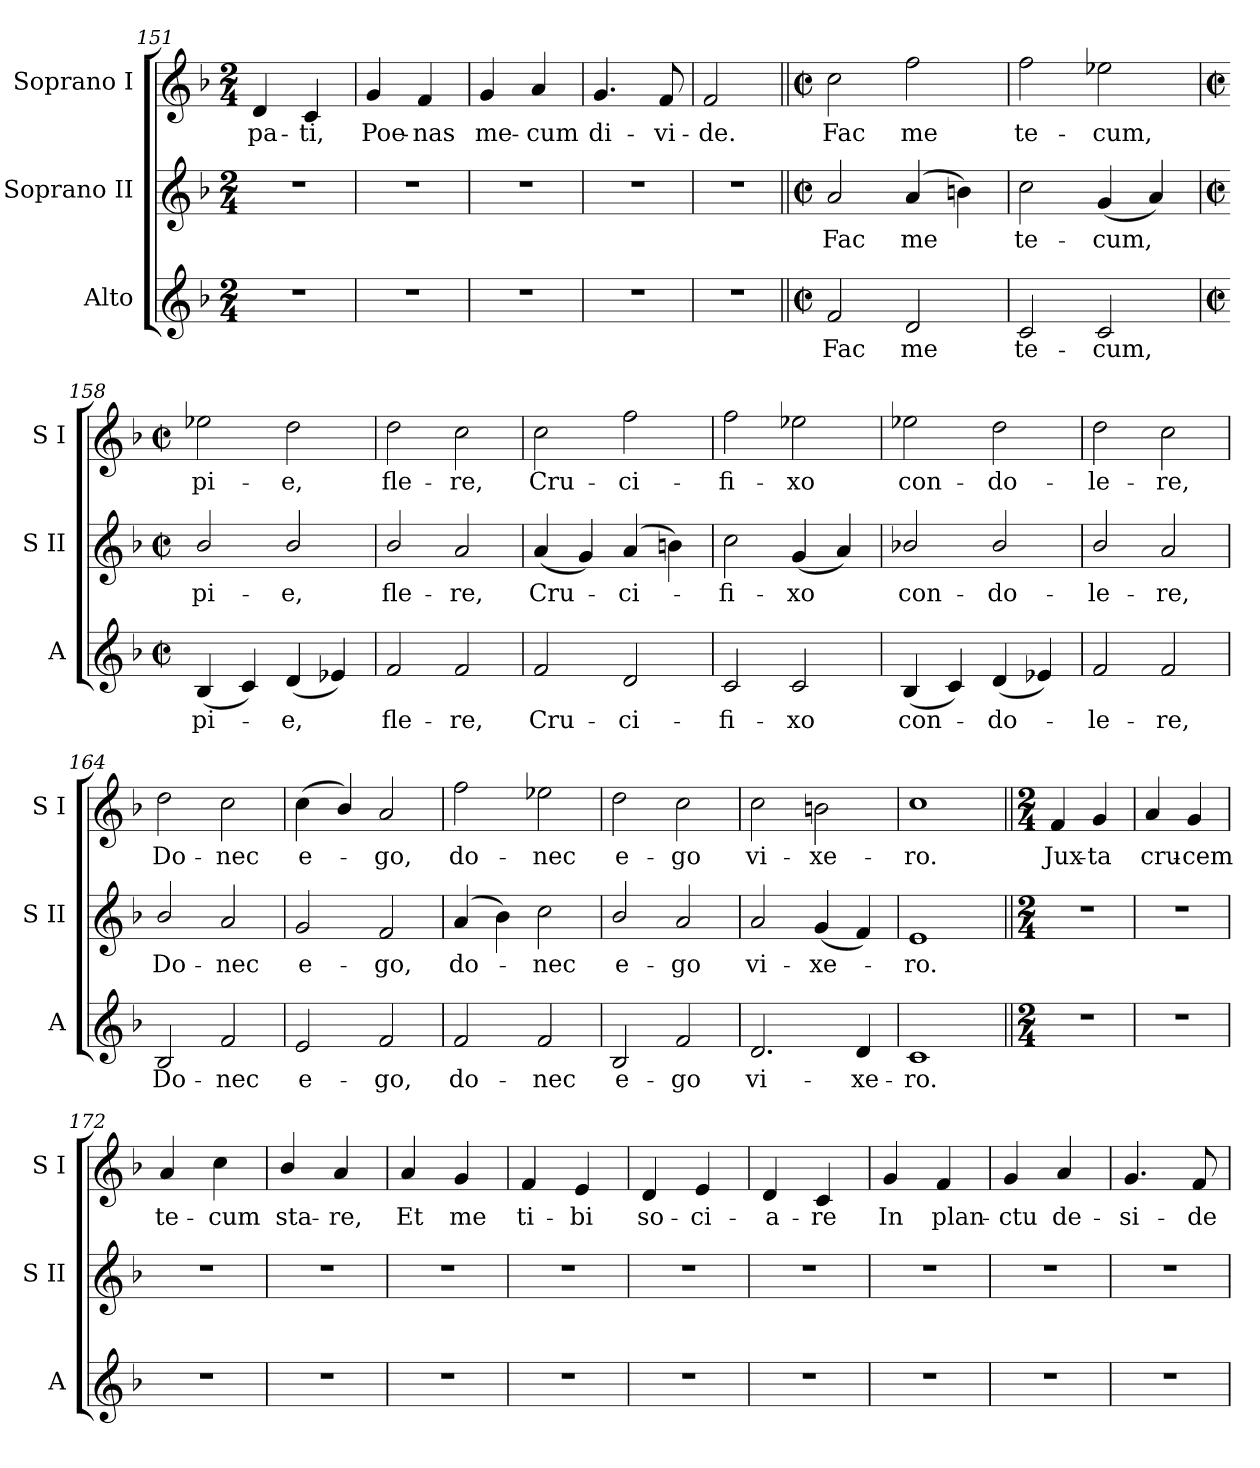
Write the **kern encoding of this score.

**kern	**text	**kern	**text	**kern	**text
*part3	*part3	*part2	*part2	*part1	*part1
*staff3	*staff3	*staff2	*staff2	*staff1	*staff1
*I"Alto	*	*I"Soprano II	*	*I"Soprano I	*
*I'A	*	*I'S II	*	*I'S I	*
*clefG2	*	*clefG2	*	*clefG2	*
*k[b-]	*	*k[b-]	*	*k[b-]	*
*F:	*	*F:	*	*F:	*
*M2/4	*	*M2/4	*	*M2/4	*
=151	=151	=151	=151	=151	=151
!LO:N:vis=1	!	!LO:N:vis=1	!	!	!LO:LY:b
2r	.	2r	.	4d	pa-
!	!	!	!	!	!LO:LY:b
.	.	.	.	4c	-ti,
=152	=152	=152	=152	=152	=152
!LO:N:vis=1	!	!LO:N:vis=1	!	!	!LO:LY:b
2r	.	2r	.	4g	Poe-
!	!	!	!	!	!LO:LY:b
.	.	.	.	4f	-nas
=153	=153	=153	=153	=153	=153
!LO:N:vis=1	!	!LO:N:vis=1	!	!	!LO:LY:b
2r	.	2r	.	4g	me-
!	!	!	!	!	!LO:LY:b
.	.	.	.	4a	-cum
=154	=154	=154	=154	=154	=154
!LO:N:vis=1	!	!LO:N:vis=1	!	!	!LO:LY:b
2r	.	2r	.	4.g	di-
!	!	!	!	!	!LO:LY:b
.	.	.	.	8f	-vi-
=155	=155	=155	=155	=155	=155
!LO:N:vis=1	!	!LO:N:vis=1	!	!	!LO:LY:b
2r	.	2r	.	2f	-de.
=156||	=156||	=156||	=156||	=156||	=156||
*M2/2	*	*M2/2	*	*M2/2	*
*met(c|)	*	*met(c|)	*	*met(c|)	*
!	!LO:LY:b	!	!LO:LY:b	!	!LO:LY:b
2f	Fac	2a	Fac	2cc	Fac
!	!LO:LY:b	!	!LO:LY:b	!	!LO:LY:b
2d	me	(<4a	me	2ff	me
.	.	4bn)	.	.	.
=157	=157	=157	=157	=157	=157
!	!LO:LY:b	!	!LO:LY:b	!	!LO:LY:b
2c	te-	2cc	te-	2ff	te-
!	!LO:LY:b	!	!LO:LY:b	!	!LO:LY:b
2c	-cum,	(<4g	-cum,	2ee-X	-cum,
.	.	4a)	.	.	.
!!LO:LB:g=z
=158	=158	=158	=158	=158	=158
*M2/2	*	*M2/2	*	*M2/2	*
*met(c|)	*	*met(c|)	*	*met(c|)	*
!	!LO:LY:b	!	!LO:LY:b	!	!LO:LY:b
(<4B-	pi-	2b-/	pi-	2ee-X	pi-
4c)	.	.	.	.	.
!	!LO:LY:b	!	!LO:LY:b	!	!LO:LY:b
(<4d	e,	2b-/	-e,	2dd	-e,
4e-X)	.	.	.	.	.
=159	=159	=159	=159	=159	=159
!	!LO:LY:b	!	!LO:LY:b	!	!LO:LY:b
2f	fle-	2b-/	fle-	2dd	fle-
!	!LO:LY:b	!	!LO:LY:b	!	!LO:LY:b
2f	-re,	2a	-re,	2cc	-re,
=160	=160	=160	=160	=160	=160
!	!LO:LY:b	!	!LO:LY:b	!	!LO:LY:b
2f	Cru-	(<4a	Cru-	2cc	Cru-
.	.	4g)	.	.	.
!	!LO:LY:b	!	!LO:LY:b	!	!LO:LY:b
2d	-ci-	(<4a	ci-	2ff	-ci-
.	.	4bn)	.	.	.
=161	=161	=161	=161	=161	=161
!	!LO:LY:b	!	!LO:LY:b	!	!LO:LY:b
2c	-fi-	2cc	fi-	2ff	-fi-
!	!LO:LY:b	!	!LO:LY:b	!	!LO:LY:b
2c	-xo	(<4g	-xo	2ee-X	-xo
.	.	4a)	.	.	.
=162	=162	=162	=162	=162	=162
!	!LO:LY:b	!	!LO:LY:b	!	!LO:LY:b
(<4B-	con-	2b-X/	con-	2ee-X	con-
4c)	.	.	.	.	.
!	!LO:LY:b	!	!LO:LY:b	!	!LO:LY:b
(<4d	do-	2b-/	-do-	2dd	-do-
4e-X)	.	.	.	.	.
=163	=163	=163	=163	=163	=163
!	!LO:LY:b	!	!LO:LY:b	!	!LO:LY:b
2f	le-	2b-/	-le-	2dd	-le-
!	!LO:LY:b	!	!LO:LY:b	!	!LO:LY:b
2f	-re,	2a	-re,	2cc	-re,
=164	=164	=164	=164	=164	=164
!	!LO:LY:b	!	!LO:LY:b	!	!LO:LY:b
2B-	Do-	2b-/	Do-	2dd	Do-
!	!LO:LY:b	!	!LO:LY:b	!	!LO:LY:b
2f	-nec	2a	-nec	2cc	-nec
=165	=165	=165	=165	=165	=165
!	!LO:LY:b	!	!LO:LY:b	!	!LO:LY:b
2e	e-	2g	e-	(<4cc	e-
.	.	.	.	4b-/)	.
!	!LO:LY:b	!	!LO:LY:b	!	!LO:LY:b
2f	-go,	2f	-go,	2a	go,
=166	=166	=166	=166	=166	=166
!	!LO:LY:b	!	!LO:LY:b	!	!LO:LY:b
2f	do-	(<4a	do-	2ff	do-
.	.	4b-)	.	.	.
!	!LO:LY:b	!	!LO:LY:b	!	!LO:LY:b
2f	-nec	2cc	nec	2ee-X	-nec
=167	=167	=167	=167	=167	=167
!	!LO:LY:b	!	!LO:LY:b	!	!LO:LY:b
2B-	e-	2b-/	e-	2dd	e-
!	!LO:LY:b	!	!LO:LY:b	!	!LO:LY:b
2f	-go	2a	-go	2cc	-go
!!LO:LB:g=z
=168	=168	=168	=168	=168	=168
!	!LO:LY:b	!	!LO:LY:b	!	!LO:LY:b
2.d	vi-	2a	vi-	2cc	vi-
!	!	!	!LO:LY:b	!	!LO:LY:b
.	.	(<4g	-xe-	2bn	-xe-
!	!LO:LY:b	!	!	!	!
4d	-xe-	4f)	.	.	.
=169	=169	=169	=169	=169	=169
!	!LO:LY:b	!	!LO:LY:b	!	!LO:LY:b
1c	-ro.	1e	ro.	1cc	-ro.
=170||	=170||	=170||	=170||	=170||	=170||
*M2/4	*	*M2/4	*	*M2/4	*
!LO:N:vis=1	!	!LO:N:vis=1	!	!	!LO:LY:b
2r	.	2r	.	4f	Jux-
!	!	!	!	!	!LO:LY:b
.	.	.	.	4g	-ta
=171	=171	=171	=171	=171	=171
!LO:N:vis=1	!	!LO:N:vis=1	!	!	!LO:LY:b
2r	.	2r	.	4a	cru-
!	!	!	!	!	!LO:LY:b
.	.	.	.	4g	-cem
=172	=172	=172	=172	=172	=172
!LO:N:vis=1	!	!LO:N:vis=1	!	!	!LO:LY:b
2r	.	2r	.	4a	te-
!	!	!	!	!	!LO:LY:b
.	.	.	.	4cc	-cum
=173	=173	=173	=173	=173	=173
!LO:N:vis=1	!	!LO:N:vis=1	!	!	!LO:LY:b
2r	.	2r	.	4b-/	sta-
!	!	!	!	!	!LO:LY:b
.	.	.	.	4a	-re,
=174	=174	=174	=174	=174	=174
!LO:N:vis=1	!	!LO:N:vis=1	!	!	!LO:LY:b
2r	.	2r	.	4a	Et
!	!	!	!	!	!LO:LY:b
.	.	.	.	4g	me
=175	=175	=175	=175	=175	=175
!LO:N:vis=1	!	!LO:N:vis=1	!	!	!LO:LY:b
2r	.	2r	.	4f	ti-
!	!	!	!	!	!LO:LY:b
.	.	.	.	4e	-bi
=176	=176	=176	=176	=176	=176
!LO:N:vis=1	!	!LO:N:vis=1	!	!	!LO:LY:b
2r	.	2r	.	4d	so-
!	!	!	!	!	!LO:LY:b
.	.	.	.	4e	-ci-
=177	=177	=177	=177	=177	=177
!LO:N:vis=1	!	!LO:N:vis=1	!	!	!LO:LY:b
2r	.	2r	.	4d	-a-
!	!	!	!	!	!LO:LY:b
.	.	.	.	4c	-re
=178	=178	=178	=178	=178	=178
!LO:N:vis=1	!	!LO:N:vis=1	!	!	!LO:LY:b
2r	.	2r	.	4g	In
!	!	!	!	!	!LO:LY:b
.	.	.	.	4f	plan-
=179	=179	=179	=179	=179	=179
!LO:N:vis=1	!	!LO:N:vis=1	!	!	!LO:LY:b
2r	.	2r	.	4g	-ctu
!	!	!	!	!	!LO:LY:b
.	.	.	.	4a	de-
=180	=180	=180	=180	=180	=180
!LO:N:vis=1	!	!LO:N:vis=1	!	!	!LO:LY:b
2r	.	2r	.	4.g	-si-
!	!	!	!	!	!LO:LY:b
.	.	.	.	8f	-de-
=	=	=	=	=	=
*-	*-	*-	*-	*-	*-
